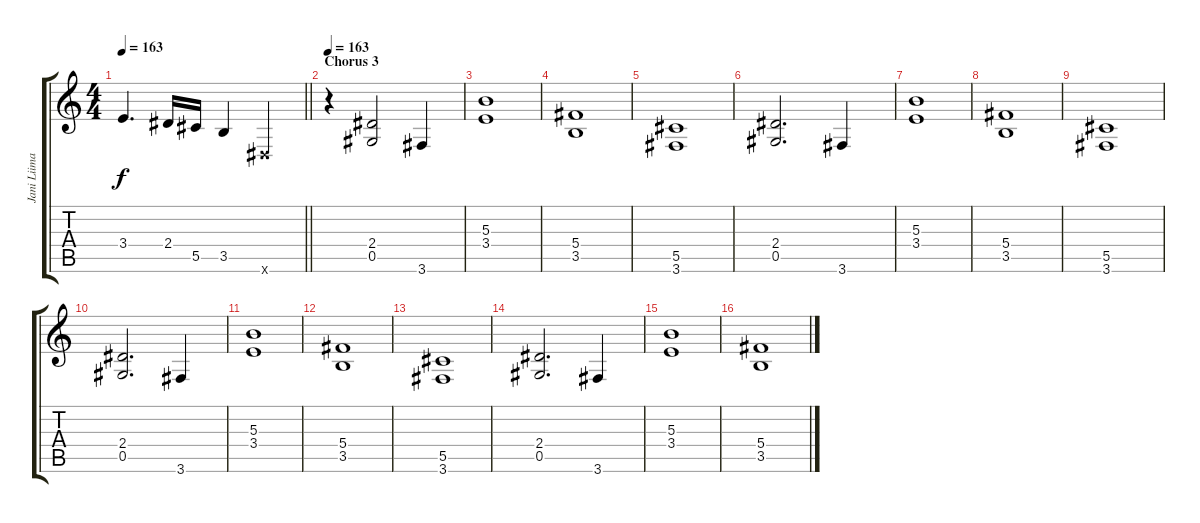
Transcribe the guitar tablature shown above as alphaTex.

\track ("Jani Liimatainen" "Jani Liima") {mute instrument distortionguitar}
\staff {score tabs}
\tuning (Eb4 Bb3 Gb3 Db3 Ab2 Eb2) {hide}
\ts (4 4)
\tempo 163
\clef g2
\barLineRight lightlight
\ks c
3.4.4{d dy f} 2.4.16 5.5.16 3.5.4 0.6{x}.4 |
\section ("" "Chorus 3")
\tempo 163
r.4{volume 14} (2.4 0.5).2 3.6.4 |
(5.3 3.4).1 |
(5.4 3.5).1 |
(5.5 3.6).1 |
(2.4 0.5).2{d} 3.6.4 |
(5.3 3.4).1 |
(5.4 3.5).1 |
(5.5 3.6).1 |
(2.4 0.5).2{d} 3.6.4 |
(5.3 3.4).1 |
(5.4 3.5).1 |
(5.5 3.6).1 |
(2.4 0.5).2{d} 3.6.4 |
(5.3 3.4).1 |
(5.4 3.5).1
